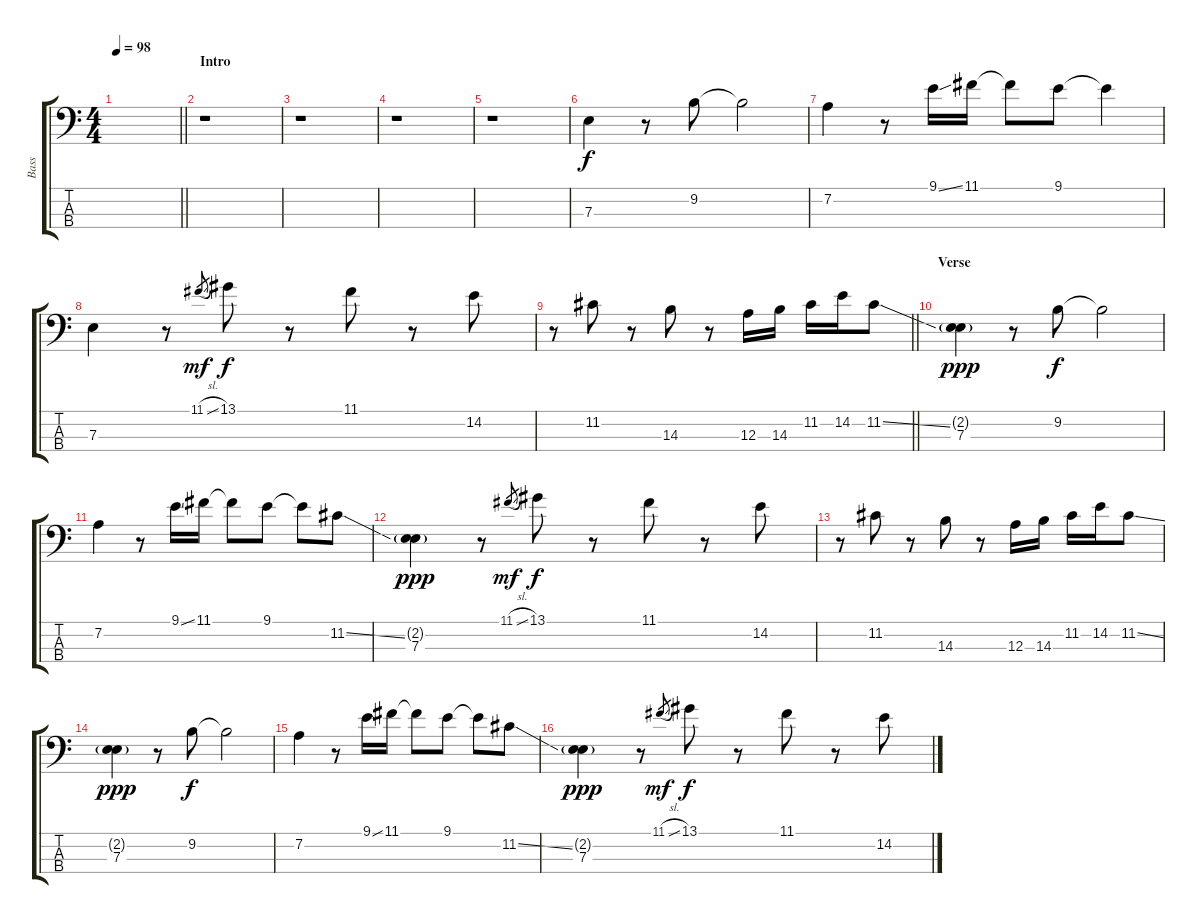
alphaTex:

\track ("Bass" "Bass") {instrument electricbassfinger}
\staff {score tabs}
\tuning (G2 D2 A1 E1) {hide}
\ts (4 4)
\tempo 98
\clef f4
\barLineRight lightlight
\ks c
|
\section ("" "Intro")
r.1 |
r.1 |
r.1 |
r.1 |
7.3.4 r.8 9.2.8 9.2{t}.2 |
7.2.4 r.8 9.1{ss}.16 11.1.16 11.1{t}.8 9.1.8 9.1{t}.4 |
7.3.4 r.8 11.1{sl}.8{gr dy mf} 13.1.8{dy f} r.8 11.1.8 r.8 14.2.8 |
\barLineRight lightlight
r.8 11.2.8 r.8 14.3.8 r.8 12.3.16 14.3.16 11.2.16 14.2.16 11.2{ss}.8 |
\section ("" "Verse")
(2.2{g} 7.3).4{dy ppp} r.8 9.2.8{dy f} 9.2{t}.2 |
7.2.4 r.8 9.1{ss}.16 11.1.16 11.1{t}.8 9.1.8 9.1{t}.8 11.2{ss}.8 |
(2.2{g} 7.3).4{dy ppp} r.8 11.1{sl}.8{gr dy mf} 13.1.8{dy f} r.8 11.1.8 r.8 14.2.8 |
r.8 11.2.8 r.8 14.3.8 r.8 12.3.16 14.3.16 11.2.16 14.2.16 11.2{ss}.8 |
(2.2{g} 7.3).4{dy ppp} r.8 9.2.8{dy f} 9.2{t}.2 |
7.2.4 r.8 9.1{ss}.16 11.1.16 11.1{t}.8 9.1.8 9.1{t}.8 11.2{ss}.8 |
(2.2{g} 7.3).4{dy ppp} r.8 11.1{sl}.8{gr dy mf} 13.1.8{dy f} r.8 11.1.8 r.8 14.2.8
